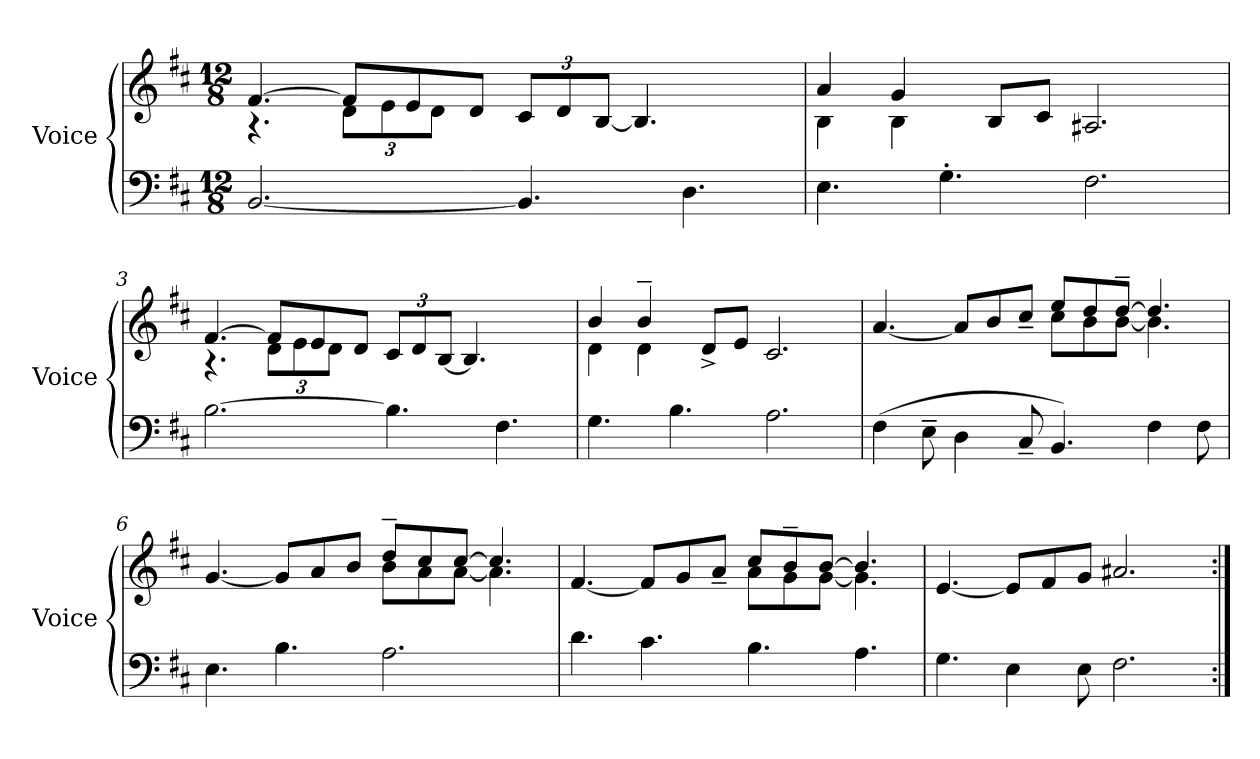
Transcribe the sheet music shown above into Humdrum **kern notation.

**kern	**kern
*part2	*part1
*staff2	*staff1
*I"Voice	*I"Voice
*I'Voice	*I'Voice
*clefF4	*clefG2
*k[f#c#]	*k[f#c#]
*M12/8	*M12/8
=1	=1
*	*^
[<2.BB/	[>4.f#/	4.rA
.	8f#/L]	12d\L
.	.	12e\
.	8e/	.
.	.	12d\J
.	8d/J	8ryy
4.BB/]	12c#/L	2.ryy
.	12d/	.
.	[<12B/J	.
.	4.B/]	.
4.D\	.	.
.	8ryy	.
=2	=2	=2
4.E\	4a/	4B\
.	4g/	4B\
4.G'<\	.	.
.	8B/L	1ryy
.	8c#/J	.
2.F#\	2.A#X/	.
!!LO:LB:g=z	!!
=3	=3	=3
[>2.B\	[>4.f#/	4.rA
.	8f#/L]	12d\L
.	.	12e\
.	8e/	.
.	.	12d\J
.	8d/J	8ryy
4.B\]	12c#/L	2.ryy
.	12d/	.
.	[<12B/J	.
.	4.B/]	.
4.F#\	.	.
.	8ryy	.
=4	=4	=4
4.G\	4b/	4d\
.	4b~>/	4d\
4.B\	.	.
.	8d^</L	1ryy
.	8e/J	.
2.A\	2.c#/	.
!!LO:LB:g=z	!!
=5	=5	=5
(>4F#\	[<4.a/	2.ryy
8E~<~<\	.	.
4D\	8a/L]	.
.	8b/	.
8C#~</	8cc#~>/J	.
4.BB/)	8ee/L	8cc#\L
.	8dd/	8b\
.	[>8dd~>/J	[<8b\J
4F#\	4.dd/]	4.b\]
8F#\	.	.
=6	=6	=6
4.E\	[<4.g/	2.ryy
4.B\	8g/L]	.
.	8a/	.
.	8b/J	.
2.A\	8dd~>/L	8b\L
.	8cc#/	8a\
.	[>8cc#/J	[<8a\J
.	4.cc#/]	4.a\]
!!LO:LB:g=z	!!
=7	=7	=7
4.d\	[<4.f#/	2.ryy
4.c#\	8f#/L]	.
.	8g/	.
.	8a~>/J	.
4.B\	8cc#/L	8a\L
.	8b~>/	8g\
.	[>8b/J	[<8g\J
4.A\	4.b/]	4.g\]
*	*v	*v
=8	=8
4.G\	[<4.e/
4E\	8e/L]
.	8f#/
8E\	8g/J
2.F#\	2.a#X/
=:|!	=:|!
*-	*-
